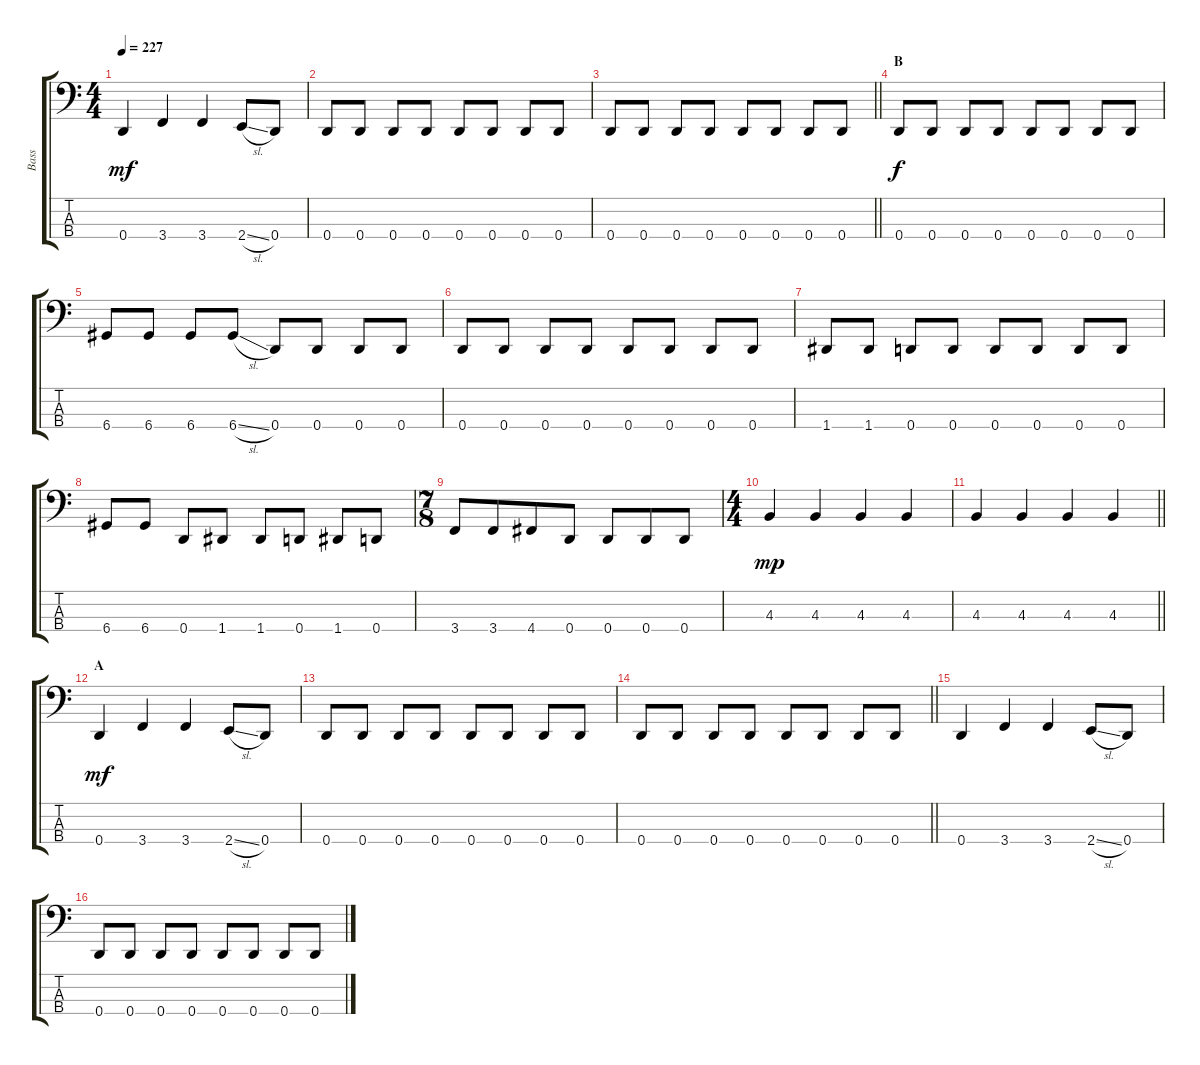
\track ("Bass" "Bass") {instrument electricbassfinger}
\staff {score tabs}
\tuning (F2 C2 G1 D1) {hide}
\ts (4 4)
\section ("" "")
\tempo 227
\clef f4
\ks c
0.4.4{dy mf} 3.4.4 3.4.4 2.4{sl}.8 0.4.8 |
0.4.8 0.4.8 0.4.8 0.4.8 0.4.8 0.4.8 0.4.8 0.4.8 |
\barLineRight lightlight
0.4.8 0.4.8 0.4.8 0.4.8 0.4.8 0.4.8 0.4.8 0.4.8 |
\section ("" "B")
0.4.8{dy f} 0.4.8 0.4.8 0.4.8 0.4.8 0.4.8 0.4.8 0.4.8 |
6.4.8 6.4.8 6.4.8 6.4{sl}.8 0.4.8 0.4.8 0.4.8 0.4.8 |
0.4.8 0.4.8 0.4.8 0.4.8 0.4.8 0.4.8 0.4.8 0.4.8 |
1.4.8 1.4.8 0.4.8 0.4.8 0.4.8 0.4.8 0.4.8 0.4.8 |
6.4.8 6.4.8 0.4.8 1.4.8 1.4.8 0.4.8 1.4.8 0.4.8 |
\ts (7 8)
3.4.8 3.4.8 4.4.8 0.4.8 0.4.8 0.4.8 0.4.8 |
\ts (4 4)
4.3.4{dy mp} 4.3.4 4.3.4 4.3.4 |
\barLineRight lightlight
4.3.4 4.3.4 4.3.4 4.3.4 |
\section ("" "A")
0.4.4{dy mf} 3.4.4 3.4.4 2.4{sl}.8 0.4.8 |
0.4.8 0.4.8 0.4.8 0.4.8 0.4.8 0.4.8 0.4.8 0.4.8 |
\barLineRight lightlight
0.4.8 0.4.8 0.4.8 0.4.8 0.4.8 0.4.8 0.4.8 0.4.8 |
\section ("" "")
0.4.4 3.4.4 3.4.4 2.4{sl}.8 0.4.8 |
0.4.8 0.4.8 0.4.8 0.4.8 0.4.8 0.4.8 0.4.8 0.4.8
